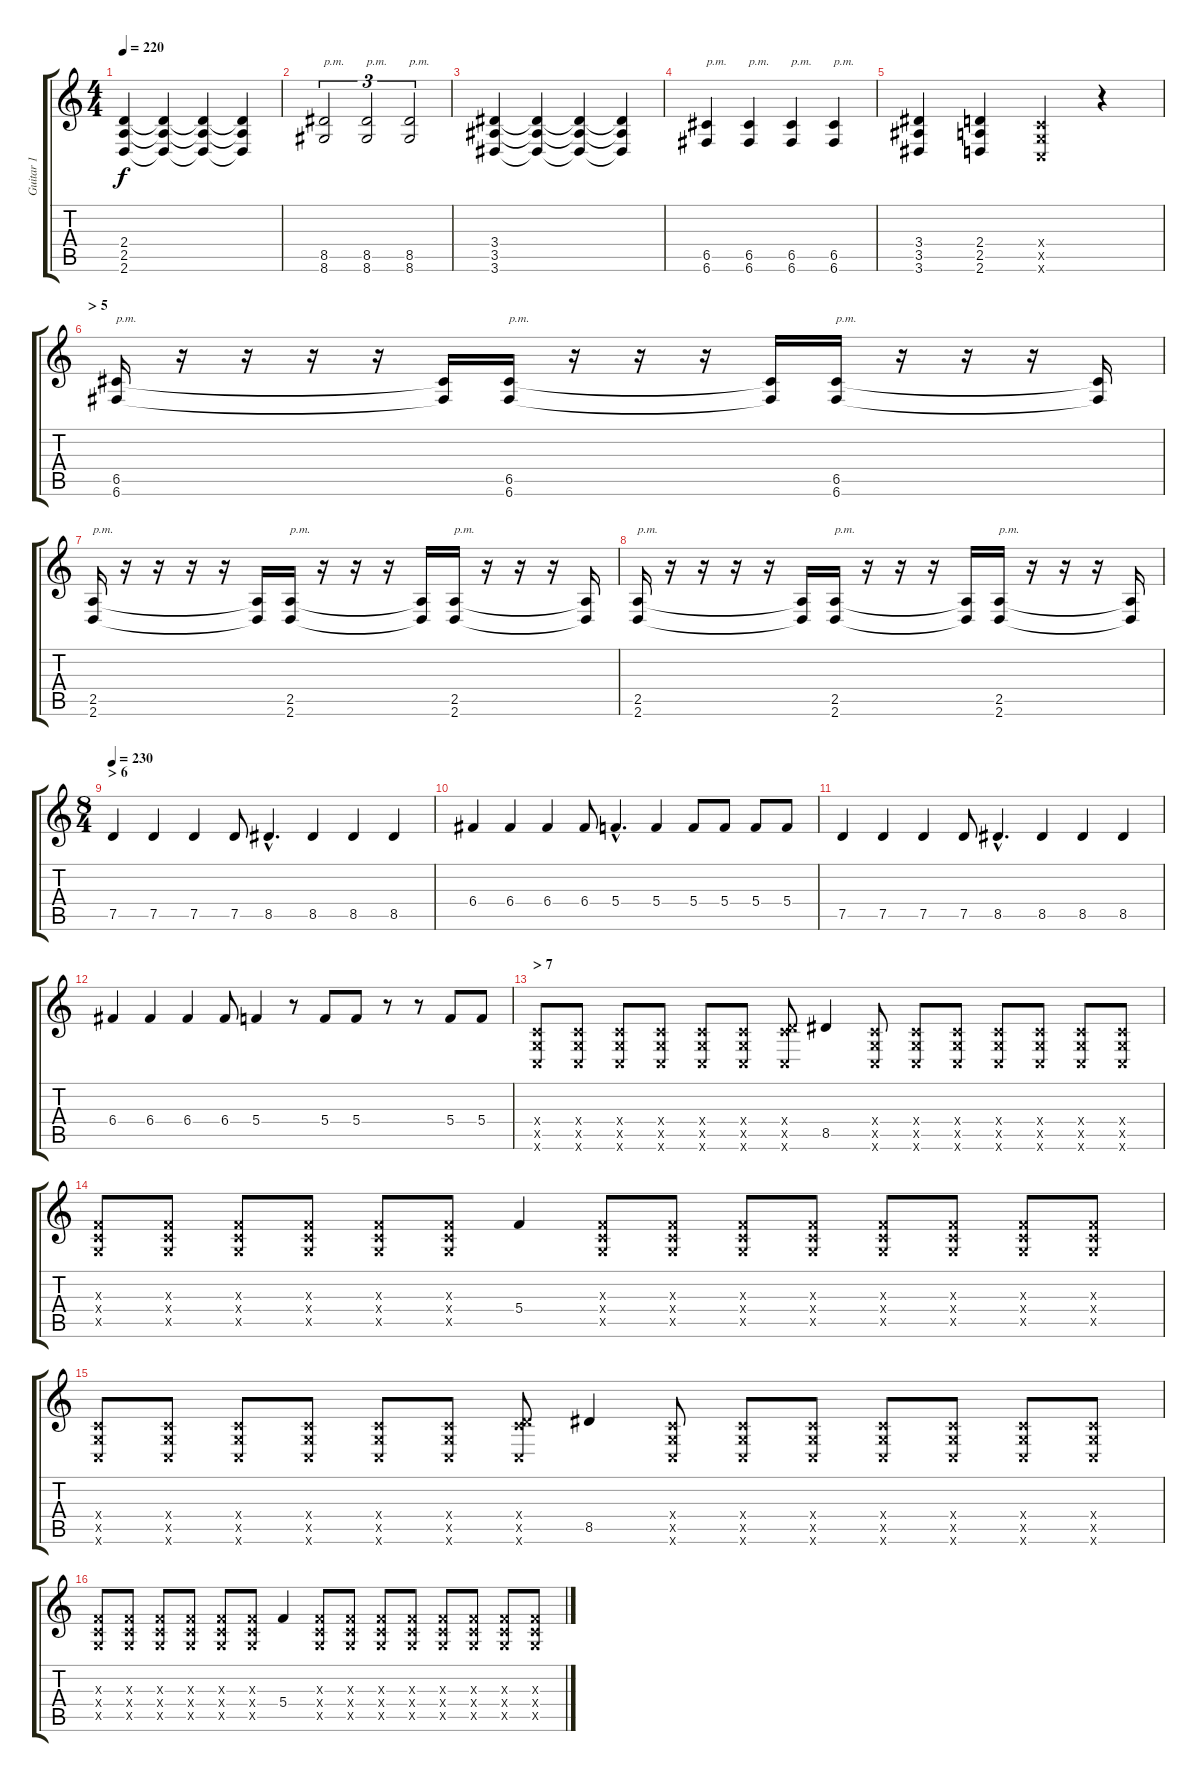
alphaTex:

\track ("Guitar 1" "Guitar 1") {instrument distortionguitar}
\staff {score tabs}
\tuning (D4 A3 F3 C3 G2 C2) {hide}
\ts (4 4)
\tempo 220
\clef g2
\ks c
(2.4 2.5 2.6).4{dy f} (2.4{t} 2.5{t} 2.6{t}).4 (2.4{t} 2.5{t} 2.6{t}).4 (2.4{t} 2.5{t} 2.6{t}).4 |
(8.5 8.6).2{tu (3 2) txt "p.m."} (8.5 8.6).2{tu (3 2) txt "p.m."} (8.5 8.6).2{tu (3 2) txt "p.m."} |
(3.4 3.5 3.6).4 (3.4{t} 3.5{t} 3.6{t}).4 (3.4{t} 3.5{t} 3.6{t}).4 (3.4{t} 3.5{t} 3.6{t}).4 |
(6.5 6.6).4{txt "p.m."} (6.5 6.6).4{txt "p.m."} (6.5 6.6).4{txt "p.m."} (6.5 6.6).4{txt "p.m."} |
(3.4 3.5 3.6).4 (2.4 2.5 2.6).4 (0.4{x} 0.5{x} 0.6{x}).4 r.4 |
\section ("" "> 5")
(6.5 6.6).16{txt "p.m."} r.16 r.16 r.16 r.16 (6.5{t} 6.6{t}).16 (6.5 6.6).16{txt "p.m."} r.16 r.16 r.16 (6.5{t} 6.6{t}).16 (6.5 6.6).16{txt "p.m."} r.16 r.16 r.16 (6.5{t} 6.6{t}).16 |
(2.5 2.6).16{txt "p.m."} r.16 r.16 r.16 r.16 (2.5{t} 2.6{t}).16 (2.5 2.6).16{txt "p.m."} r.16 r.16 r.16 (2.5{t} 2.6{t}).16 (2.5 2.6).16{txt "p.m."} r.16 r.16 r.16 (2.5{t} 2.6{t}).16 |
(2.5 2.6).16{txt "p.m."} r.16 r.16 r.16 r.16 (2.5{t} 2.6{t}).16 (2.5 2.6).16{txt "p.m."} r.16 r.16 r.16 (2.5{t} 2.6{t}).16 (2.5 2.6).16{txt "p.m."} r.16 r.16 r.16 (2.5{t} 2.6{t}).16 |
\ts (8 4)
\section ("" "> 6")
\tempo 230
7.5.4 7.5.4 7.5.4 7.5.8 8.5{hac}.4{d} 8.5.4 8.5.4 8.5.4 |
6.4.4 6.4.4 6.4.4 6.4.8 5.4{hac}.4{d} 5.4.4 5.4.8 5.4.8 5.4.8 5.4.8 |
7.5.4 7.5.4 7.5.4 7.5.8 8.5{hac}.4{d} 8.5.4 8.5.4 8.5.4 |
6.4.4 6.4.4 6.4.4 6.4.8 5.4.4 r.8 5.4.8 5.4.8 r.8 r.8 5.4.8 5.4.8 |
\section ("" "> 7")
(0.4{x} 0.5{x} 0.6{x}).8 (0.4{x} 0.5{x} 0.6{x}).8 (0.4{x} 0.5{x} 0.6{x}).8 (0.4{x} 0.5{x} 0.6{x}).8 (0.4{x} 0.5{x} 0.6{x}).8 (0.4{x} 0.5{x} 0.6{x}).8 (0.4{x} 7.5{x} 0.6{x}).8 8.5.4 (0.4{x} 0.5{x} 0.6{x}).8 (0.4{x} 0.5{x} 0.6{x}).8 (0.4{x} 0.5{x} 0.6{x}).8 (0.4{x} 0.5{x} 0.6{x}).8 (0.4{x} 0.5{x} 0.6{x}).8 (0.4{x} 0.5{x} 0.6{x}).8 (0.4{x} 0.5{x} 0.6{x}).8 |
(0.3{x} 0.4{x} 0.5{x}).8 (0.3{x} 0.4{x} 0.5{x}).8 (0.3{x} 0.4{x} 0.5{x}).8 (0.3{x} 0.4{x} 0.5{x}).8 (0.3{x} 0.4{x} 0.5{x}).8 (0.3{x} 0.4{x} 0.5{x}).8 5.4.4 (0.3{x} 0.4{x} 0.5{x}).8 (0.3{x} 0.4{x} 0.5{x}).8 (0.3{x} 0.4{x} 0.5{x}).8 (0.3{x} 0.4{x} 0.5{x}).8 (0.3{x} 0.4{x} 0.5{x}).8 (0.3{x} 0.4{x} 0.5{x}).8 (0.3{x} 0.4{x} 0.5{x}).8 (0.3{x} 0.4{x} 0.5{x}).8 |
(0.4{x} 0.5{x} 0.6{x}).8 (0.4{x} 0.5{x} 0.6{x}).8 (0.4{x} 0.5{x} 0.6{x}).8 (0.4{x} 0.5{x} 0.6{x}).8 (0.4{x} 0.5{x} 0.6{x}).8 (0.4{x} 0.5{x} 0.6{x}).8 (0.4{x} 7.5{x} 0.6{x}).8 8.5.4 (0.4{x} 0.5{x} 0.6{x}).8 (0.4{x} 0.5{x} 0.6{x}).8 (0.4{x} 0.5{x} 0.6{x}).8 (0.4{x} 0.5{x} 0.6{x}).8 (0.4{x} 0.5{x} 0.6{x}).8 (0.4{x} 0.5{x} 0.6{x}).8 (0.4{x} 0.5{x} 0.6{x}).8 |
(0.3{x} 0.4{x} 0.5{x}).8 (0.3{x} 0.4{x} 0.5{x}).8 (0.3{x} 0.4{x} 0.5{x}).8 (0.3{x} 0.4{x} 0.5{x}).8 (0.3{x} 0.4{x} 0.5{x}).8 (0.3{x} 0.4{x} 0.5{x}).8 5.4.4 (0.3{x} 0.4{x} 0.5{x}).8 (0.3{x} 0.4{x} 0.5{x}).8 (0.3{x} 0.4{x} 0.5{x}).8 (0.3{x} 0.4{x} 0.5{x}).8 (0.3{x} 0.4{x} 0.5{x}).8 (0.3{x} 0.4{x} 0.5{x}).8 (0.3{x} 0.4{x} 0.5{x}).8 (0.3{x} 0.4{x} 0.5{x}).8
